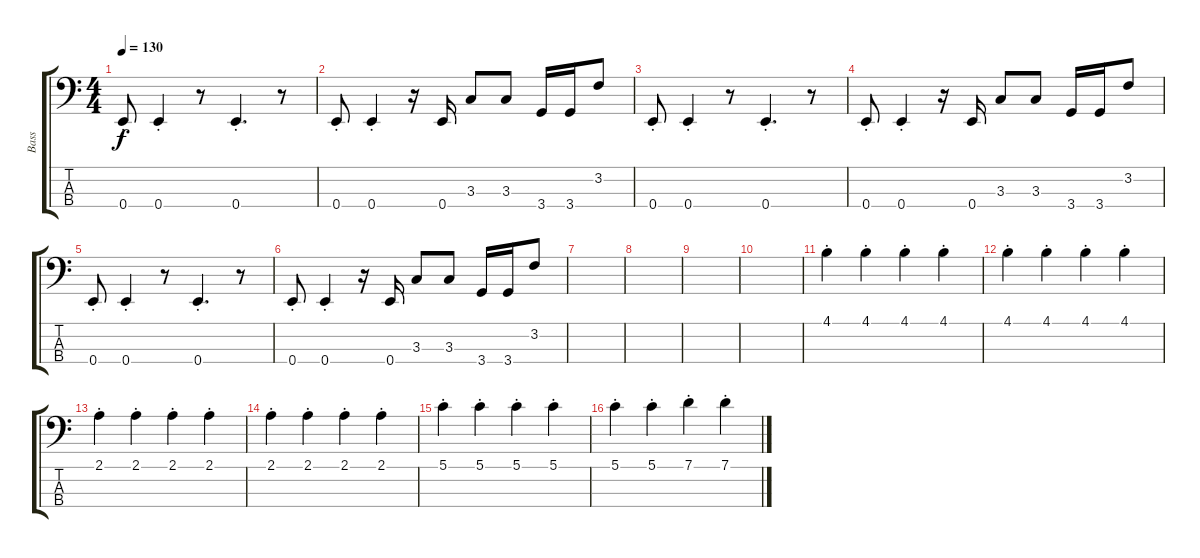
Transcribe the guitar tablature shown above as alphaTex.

\track ("Bass" "Bass") {instrument electricbassfinger}
\staff {score tabs}
\tuning (G2 D2 A1 E1) {hide}
\ts (4 4)
\tempo 130
\clef f4
\ks c
0.4{st}.8{dy f} 0.4{st}.4 r.8 0.4{st}.4{d} r.8 |
0.4{st}.8 0.4{st}.4 r.16 0.4.16 3.3.8 3.3.8 3.4.16 3.4.16 3.2.8 |
0.4{st}.8 0.4{st}.4 r.8 0.4{st}.4{d} r.8 |
0.4{st}.8 0.4{st}.4 r.16 0.4.16 3.3.8 3.3.8 3.4.16 3.4.16 3.2.8 |
0.4{st}.8 0.4{st}.4 r.8 0.4{st}.4{d} r.8 |
0.4{st}.8 0.4{st}.4 r.16 0.4.16 3.3.8 3.3.8 3.4.16 3.4.16 3.2.8 |
|
|
|
|
4.1{st}.4 4.1{st}.4 4.1{st}.4 4.1{st}.4 |
4.1{st}.4 4.1{st}.4 4.1{st}.4 4.1{st}.4 |
2.1{st}.4 2.1{st}.4 2.1{st}.4 2.1{st}.4 |
2.1{st}.4 2.1{st}.4 2.1{st}.4 2.1{st}.4 |
5.1{st}.4 5.1{st}.4 5.1{st}.4 5.1{st}.4 |
5.1{st}.4 5.1{st}.4 7.1{st}.4 7.1{st}.4
